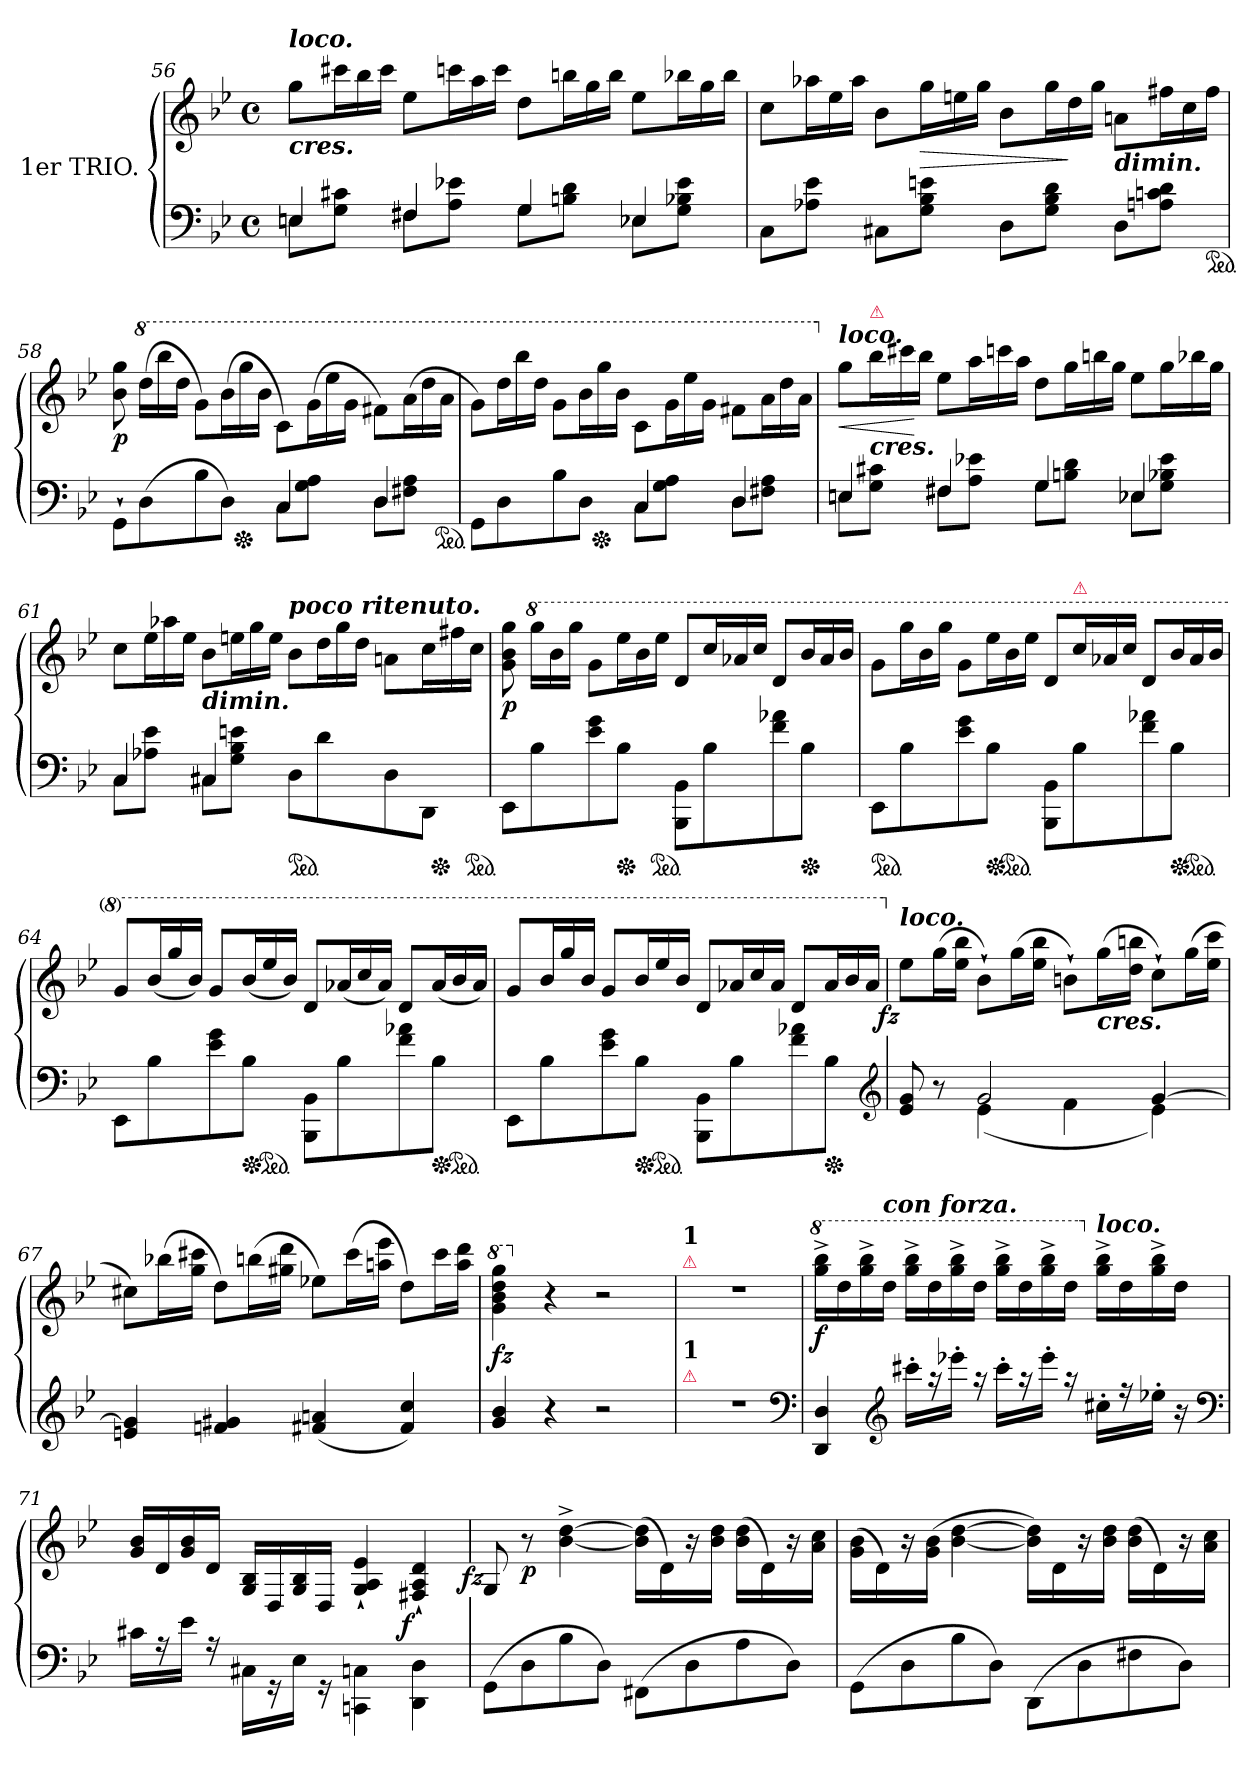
**kern	**kern	**dynam
*part1	*part1	*part1
*staff2	*staff1	*staff1/2
*I"1er TRIO.	*	*
*clefF4	*clefG2	*
*k[b-e-]	*k[b-e-]	*
*g:	*g:	*
*M4/4	*M4/4	*
*met(c)	*met(c)	*
=56	=56	=56
*^	*	*
!	!	!LO:TX:b:Bi:t=cres.	!
!	!	!LO:TX:a:Bi:t=loco.	!
4En	8EnL	8ggL	.
*	*	*Xtuplet	*
.	8G 8c#XJ	24ccc#XL	.
.	.	24bb-	.
.	.	24ccc#JJ	.
4F#X	8F#XL	8ee-L	.
.	8A 8e-XJ	24cccnL	.
.	.	24aa	.
.	.	24cccJJ	.
4G	8GL	8ddL	.
.	8Bn 8dJ	24bbnL	.
.	.	24gg	.
.	.	24bbJJ	.
4E-X	8E-XL	8ee-L	.
.	8G 8B-X 8e-J	24bb-XL	.
.	.	24gg	.
.	.	24bb-JJ	.
*v	*v	*	*
=57	=57	=57
8CL	8ccL	.
8A-X 8e-J	24aa-XL	.
.	24ee-	.
.	24aa-JJ	.
8C#XL	8b-L	.
!	!	!LO:HP:b
8G 8B- 8enJ	24ggL	>
.	24een	.
.	24ggJJ	.
8DL	8b-L	.
8G 8B- 8dJ	24ggL	.
.	24dd	]
.	24ggJJ	.
!	!LO:TX:b:Bi:t=dimin.	!
8DL	8anL	.
8An 8cn 8dJ	24ff#XL	.
.	24cc	.
*ped	*	*
.	24ff#JJ	.
=58	=58	=58
*^	*	*
!	!	!	!LO:DY:b
2rcyy	8GG`>L	8b- 8gg	p
*	*	*8va	*
.	(>8D	(>24dddLL	.
.	.	24bbb-	.
.	.	24dddJJ	.
.	8B-	8ggL)	.
.	8DJ)	(>24bb-L	.
*Xped	*	*	*
.	.	24ggg	.
.	.	24bb-JJ	.
4C	8CL	8cc\L)	.
.	8G 8AJ	(>24ggL	.
.	.	24eee-	.
.	.	24ggJJ	.
4D	8DL	8ff#X\L)	.
.	8F#X 8AJ	(>24aaL	.
.	.	24ddd	.
*ped	*	*	*
.	.	24aaJJ	.
=59	=59	=59	=59
2rcyy	8GGL	8ggL)	.
.	8D	24dddL	.
.	.	24bbb-	.
.	.	24dddJJ	.
.	8B-	8ggL	.
.	8DJ	24bb-L	.
*Xped	*	*	*
.	.	24ggg	.
.	.	24bb-JJ	.
4C	8CL	8cc\L	.
.	8G 8AJ	24ggL	.
.	.	24eee-	.
.	.	24ggJJ	.
4D	8DL	8ff#X\L	.
.	8F#X 8AJ	24aaL	.
.	.	24ddd	.
.	.	24aaJJ	.
=60	=60	=60	=60
*	*	*X8va	*
!	!	!LO:TX:a:Bi:t=loco.	!
!	!	!	!LO:HP:b
4En	8EnL	8ggL	<
!	!	!LO:TX:b:Bi:t=cres.	!
!	!	!LO:TX:a:color=crimson:t=⚠	!
.	8G 8c#XJ	24bb-L	.
.	.	24ccc#X	.
.	.	24bb-JJ	[
4F#X	8F#XL	8ee-L	.
.	8A 8e-XJ	24aaL	.
.	.	24cccn	.
.	.	24aaJJ	.
4G	8GL	8ddL	.
.	8Bn 8dJ	24ggL	.
.	.	24bbn	.
.	.	24ggJJ	.
4E-X	8E-XL	8ee-L	.
.	8G 8B-X 8e-J	24ggL	.
.	.	24bb-X	.
.	.	24ggJJ	.
=61	=61	=61	=61
*	*	*^	*
4C	8CL	8ccL	3%2ryy	.
.	8A-X 8e-J	24ee-L	.	.
.	.	24aa-X	.	.
.	.	24ee-JJ	.	.
!	!	!LO:TX:b:Bi:t=dimin.	!	!
4C#X	8C#XL	8b-L	.	.
.	8G 8B- 8enJ	24eenL	.	.
.	.	24gg	.	.
.	.	24eeJJ	.	.
!	!	!LO:TX:a:Bi:t=poco ritenuto.	!	!
*ped	*	*	*	*
2ryy	8DL	8b-L	.	.
.	8d	24ddL	.	.
.	.	24gg	6ryy	.
.	.	24ddJJ	.	.
.	8D	8anL	.	.
.	.	.	24.ryy	.
.	8DDJ	24ccL	.	.
*Xped	*	*	*	*
.	.	.	12ryy	.
.	.	24ff#X	.	.
*ped	*	*	*	*
.	.	24ccJJ	.	.
.	.	.	48ryy	.
=62	=62	=62	=62	=62
!	!	!LO:TX:a:color=crimson:t=⚠	!	!
!	!	!LO:TX:a:Bi:t=a Tempo.	!	!
!	!	!	!	!LO:DY:b
*v	*v	*	*	*
*	*v	*v	*
8EE-\L	8g 8b- 8gg	p
*	*8va	*
8B-	24gggLL	.
.	24bb-	.
.	24gggJJ	.
8e- 8g	8ggL	.
*Xped	*	*
8B-J	24eee-L	.
.	24bb-	.
*ped	*	*
.	24eee-JJ	.
8BBB- 8BB-L	8ddL	.
8B-	24cccL	.
.	24aa-X	.
.	24cccJJ	.
8f 8a-X	8ddL	.
*Xped	*	*
8B-J	24bb-L	.
.	24aa-	.
.	24bb-JJ	.
=63	=63	=63
!LO:TX:a:color=crimson:t=⚠	!	!
*ped	*	*
8EE-L	8ggL	.
8B-	24gggL	.
.	24bb-	.
.	24gggJJ	.
8e- 8g	8ggL	.
*Xped	*	*
8B-J	24eee-L	.
*ped	*	*
.	24bb-	.
.	24eee-JJ	.
8BBB- 8BB-L	8ddL	.
!	!LO:TX:a:Bi:color=crimson:t=⚠	!
8B-	24cccL	.
.	24aa-X	.
.	24cccJJ	.
8f 8a-X	8ddL	.
*Xped	*	*
8B-J	24bb-L	.
*ped	*	*
.	24aa-	.
.	24bb-JJ	.
=64	=64	=64
8EE-L	8gg/L	.
8B-	(<24bb-L	.
.	24ggg	.
.	24bb-JJ)	.
8e- 8g	8gg/L	.
*Xped	*	*
8B-J	(<24bb-L	.
*ped	*	*
.	24eee-	.
.	24bb-JJ)	.
8BBB- 8BB-L	8ddL	.
8B-	(<24aa-XL	.
.	24ccc	.
.	24aa-JJ)	.
8f 8a-X	8ddL	.
*Xped	*	*
8B-J	(<24aa-L	.
*ped	*	*
.	24bb-	.
.	24aa-JJ)	.
=65	=65	=65
8EE-L	8gg/L	.
8B-	24bb-L	.
.	24ggg	.
.	24bb-JJ	.
8e- 8g	8gg/L	.
*Xped	*	*
8B-J	24bb-L	.
*ped	*	*
.	24eee-	.
.	24bb-JJ	.
8BBB- 8BB-L	8dd/L	.
8B-	24aa-XL	.
.	24ccc	.
.	24aa-JJ	.
8f 8a-X	8dd/L	.
*Xped	*	*
8B-J	24aa-L	.
.	24bb-	.
.	24aa-JJ	.
*clefG2	*	*
=66	=66	=66
*^	*	*
*	*	*X8va	*
!	!	!LO:TX:a:Bi:t=loco.	!
!	!	!	!LO:DY:b:rj
8e- 8g	4rAyy	8ee-L	fz
8r	.	(>16ggL	.
.	.	16ee- 16bb-JJ	.
2g	(<4e-	8b-`L)	.
.	.	(>16ggL	.
.	.	16ee- 16bb-JJ	.
.	4f	8bn`L)	.
!	!	!LO:TX:b:Bi:t=cres.	!
.	.	(>16ggL	.
.	.	16dd 16bbnJJ	.
[4g	4e-)	8cc`L)	.
.	.	(>16ggL	.
.	.	16ee- 16cccJJ	.
*v	*v	*	*
=67	=67	=67
4en 4g]	8cc#XL)	.
.	(>16bb-XL	.
.	16gg 16ccc#XJJ	.
4fn 4g#X	8ddL)	.
.	(>16bbnL	.
.	16gg#X 16dddJJ	.
(<4f#X 4an	8ee-XL)	.
.	(>16ccc#L	.
.	16aan 16eee-JJ	.
4f# 4cc)	8ddL)	.
.	16ccc#L	.
.	16aa 16dddJJ	.
=68	=68	=68
*	*8va	*
!	!	!LO:DY:b
4g 4b-	4gg 4bb- 4ddd 4ggg	fz
*	*X8va	*
4r	4r	.
2r	2r	.
=69	=69	=69
!	!LO:TX:a:color=crimson:t=⚠	!
!	!LO:TX:a:B:t=1	!
!LO:TX:a:color=crimson:t=⚠	!	!
!LO:TX:a:B:t=1	!	!
1r	1r	.
*clefF4	*	*
=70	=70	=70
*	*8va	*
!	!	!LO:DY:b
4DD 4D	16ggg^ 16bbb-^LL	f
*clefG2	*	*
.	16ddd	.
.	16ggg^ 16bbb-^	.
!	!LO:TX:a:Bi:t=con forza.	!
.	16dddJJ	.
16ccc#X'LL	16ggg^ 16bbb-^LL	.
16raa	16ddd	.
16eee-X'JJ	16ggg^ 16bbb-^	.
16raa	16dddJJ	.
16ccc#'LL	16ggg^ 16bbb-^LL	.
16raa	16ddd	.
16eee-'JJ	16ggg^ 16bbb-^	.
16raa	16dddJJ	.
*	*X8va	*
!	!LO:TX:a:Bi:t=loco.	!
16cc#X'LL	16gg^ 16bb-^LL	.
16r	16dd	.
16ee-X'JJ	16gg^ 16bb-^	.
16r	16ddJJ	.
*clefF4	*	*
=71	=71	=71
16c#XLL	16g 16b-LL	.
16rA	16d	.
16e-JJ	16g 16b-	.
16rA	16dJJ	.
16C#X\LL	16G/ 16B-/LL	.
16rGG	16D/	.
16E-\JJ	16G/ 16B-/	.
16rGG	16D/JJ	.
4CCn\ 4Cn\	4G`>/ 4A`>/ 4e-`>/	.
!	!	!LO:DY:b:rj
4DD\ 4D\	4F#X`>/ 4A`>/ 4d`>/	f
=72	=72	=72
!	!	!LO:DY:b:rj
(>8GG\L	8G/	fz
!	!	!LO:DY:b
8D	8r	p
8B-	[4b-^ [4dd^	.
8DJ)	.	.
(>8FF#X\L	(>16b-]\ 16dd]\LL	.
.	16d)	.
8D	16r	.
.	16b- 16ddJJ	.
8A	(>16b-\ 16dd\LL	.
.	16d)	.
8DJ)	16r	.
.	16a 16ccJJ	.
=73	=73	=73
(>8GGL	(>16g\ 16b-\LL	.
.	16d)	.
8D	16r	.
.	(>16g 16b-JJ	.
8B-	[4b- [4dd	.
8DJ)	.	.
(>8DD\L	16b-]\ 16dd]\LL)	.
.	16d	.
8D	16r	.
.	16b- 16ddJJ	.
8F#X	(>16b-\ 16dd\LL	.
.	16d)	.
8DJ)	16r	.
.	16a 16ccJJ	.
=	=	=
*-	*-	*-
